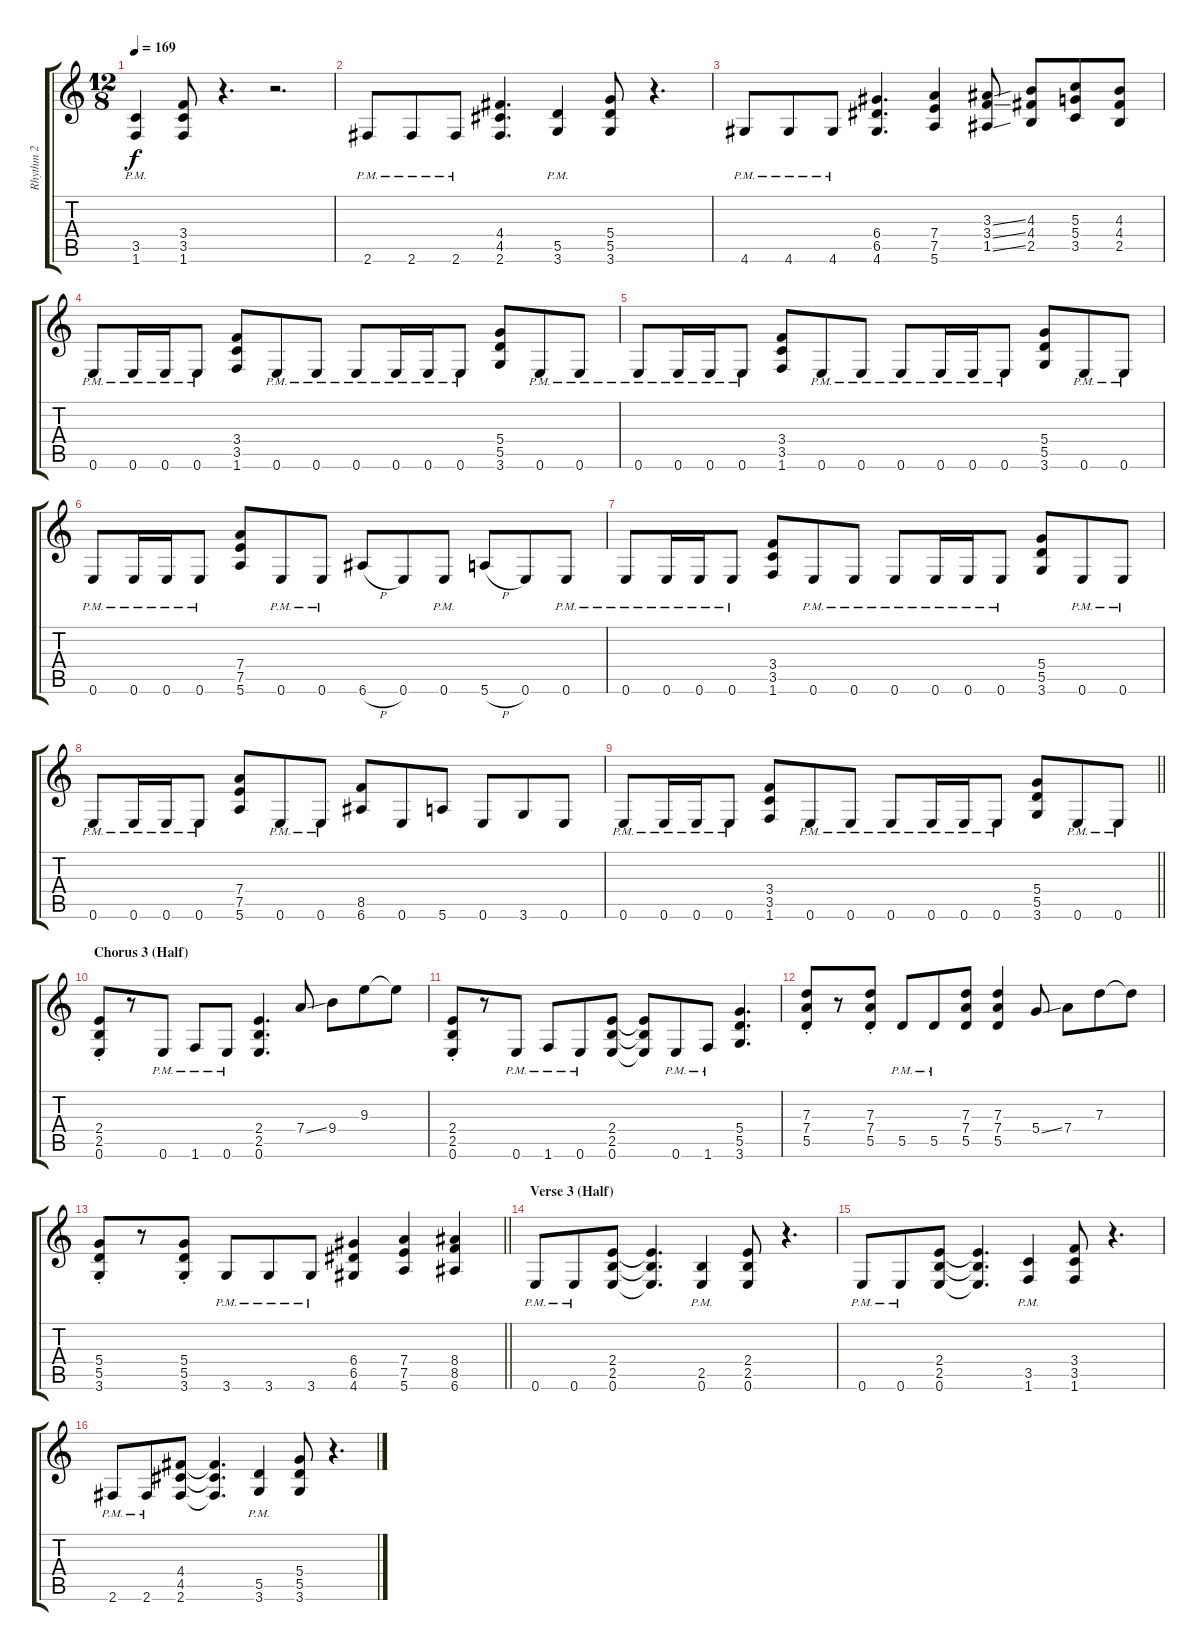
\track ("Rhythm 2" "Rhythm 2") {instrument distortionguitar}
\staff {score tabs}
\tuning (E4 B3 G3 D3 A2 E2) {hide}
\ts (12 8)
\tempo 169
\clef g2
\ks c
(3.5{pm} 1.6{pm}).4{dy f} (3.4 3.5 1.6).8 r.4{d} r.2{d} |
2.6{pm}.8 2.6{pm}.8 2.6{pm}.8 (4.4 4.5 2.6).4{d} (5.5{pm} 3.6{pm}).4 (5.4 5.5 3.6).8 r.4{d} |
4.6{pm}.8 4.6{pm}.8 4.6{pm}.8 (6.4 6.5 4.6).4{d} (7.4 7.5 5.6).4 (3.3{ss} 3.4{ss} 1.5{ss}).8 (4.3 4.4 2.5).8 (5.3 5.4 3.5).8 (4.3 4.4 2.5).8 |
0.6{pm}.8 0.6{pm}.16 0.6{pm}.16 0.6{pm}.8 (3.4 3.5 1.6).8 0.6{pm}.8 0.6{pm}.8 0.6{pm}.8 0.6{pm}.16 0.6{pm}.16 0.6{pm}.8 (5.4 5.5 3.6).8 0.6{pm}.8 0.6{pm}.8 |
0.6{pm}.8 0.6{pm}.16 0.6{pm}.16 0.6{pm}.8 (3.4 3.5 1.6).8 0.6{pm}.8 0.6{pm}.8 0.6{pm}.8 0.6{pm}.16 0.6{pm}.16 0.6{pm}.8 (5.4 5.5 3.6).8 0.6{pm}.8 0.6{pm}.8 |
0.6{pm}.8 0.6{pm}.16 0.6{pm}.16 0.6{pm}.8 (7.4 7.5 5.6).8 0.6{pm}.8 0.6{pm}.8 6.6{h}.8 0.6.8 0.6{pm}.8 5.6{h}.8 0.6.8 0.6{pm}.8 |
0.6{pm}.8 0.6{pm}.16 0.6{pm}.16 0.6{pm}.8 (3.4 3.5 1.6).8 0.6{pm}.8 0.6{pm}.8 0.6{pm}.8 0.6{pm}.16 0.6{pm}.16 0.6{pm}.8 (5.4 5.5 3.6).8 0.6{pm}.8 0.6{pm}.8 |
0.6{pm}.8 0.6{pm}.16 0.6{pm}.16 0.6{pm}.8 (7.4 7.5 5.6).8 0.6{pm}.8 0.6{pm}.8 (8.5 6.6).8 0.6.8 5.6.8 0.6.8 3.6.8 0.6.8 |
\barLineRight lightlight
0.6{pm}.8 0.6{pm}.16 0.6{pm}.16 0.6{pm}.8 (3.4 3.5 1.6).8 0.6{pm}.8 0.6{pm}.8 0.6{pm}.8 0.6{pm}.16 0.6{pm}.16 0.6{pm}.8 (5.4 5.5 3.6).8 0.6{pm}.8 0.6{pm}.8 |
\section ("" "Chorus 3 (Half)")
(2.4{st} 2.5{st} 0.6{st}).8 r.8 0.6{pm}.8 1.6{pm}.8 0.6{pm}.8 (2.4 2.5 0.6).4{d} 7.4{ss}.8 9.4.8 9.3.8 9.3{t}.8 |
(2.4{st} 2.5{st} 0.6{st}).8 r.8 0.6{pm}.8 1.6{pm}.8 0.6{pm}.8 (2.4 2.5 0.6).8 (2.4{t} 2.5{t} 0.6{t}).8 0.6{pm}.8 1.6{pm}.8 (5.4 5.5 3.6).4{d} |
(7.3{st} 7.4{st} 5.5{st}).8 r.8 (7.3{st} 7.4{st} 5.5{st}).8 5.5{pm}.8 5.5{pm}.8 (7.3 7.4 5.5).8 (7.3 7.4 5.5).4 5.4{ss}.8 7.4.8 7.3.8 7.3{t}.8 |
\barLineRight lightlight
(5.4{st} 5.5{st} 3.6{st}).8 r.8 (5.4{st} 5.5{st} 3.6{st}).8 3.6{pm}.8 3.6{pm}.8 3.6{pm}.8 (6.4 6.5 4.6).4 (7.4 7.5 5.6).4 (8.4 8.5 6.6).4 |
\section ("" "Verse 3 (Half)")
0.6{pm}.8 0.6{pm}.8 (2.4 2.5 0.6).8 (2.4{t} 2.5{t} 0.6{t}).4{d} (2.5{pm} 0.6{pm}).4 (2.4 2.5 0.6).8 r.4{d} |
0.6{pm}.8 0.6{pm}.8 (2.4 2.5 0.6).8 (2.4{t} 2.5{t} 0.6{t}).4{d} (3.5{pm} 1.6{pm}).4 (3.4 3.5 1.6).8 r.4{d} |
2.6{pm}.8 2.6{pm}.8 (4.4 4.5 2.6).8 (4.4{t} 4.5{t} 2.6{t}).4{d} (5.5{pm} 3.6{pm}).4 (5.4 5.5 3.6).8 r.4{d}
